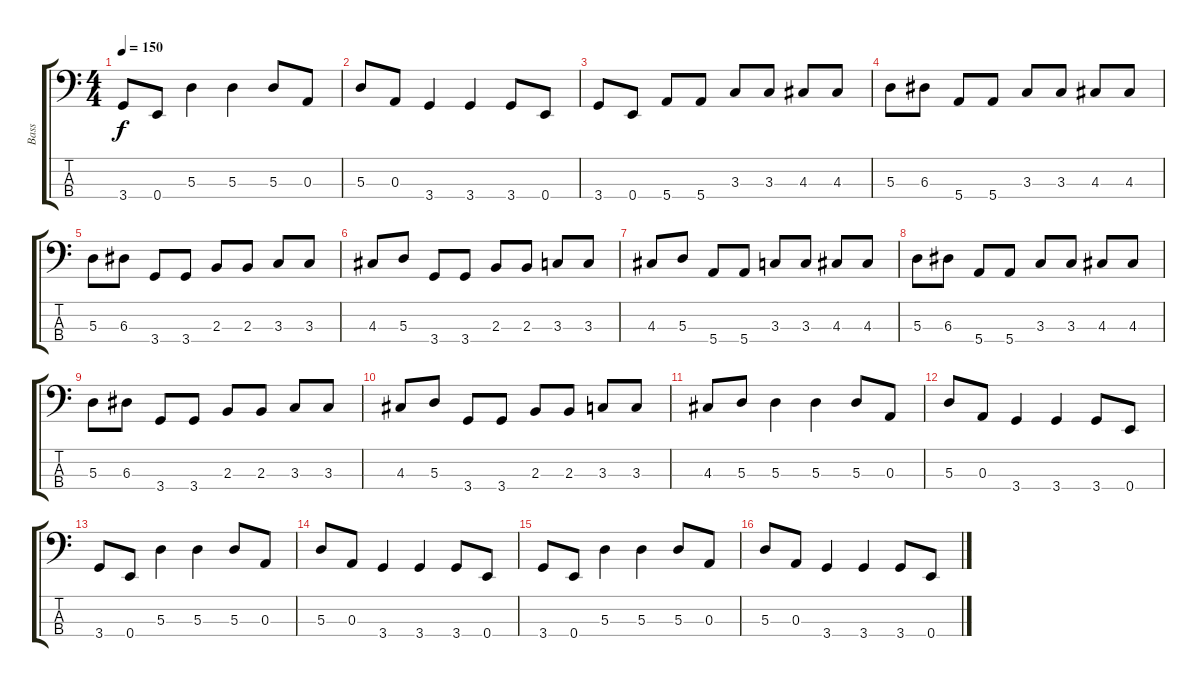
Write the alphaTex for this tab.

\track ("Bass" "Bass") {instrument electricbassfinger}
\staff {score tabs}
\tuning (G2 D2 A1 E1) {hide}
\ts (4 4)
\tempo 150
\clef f4
\ks c
3.4.8{dy f} 0.4.8 5.3.4 5.3.4 5.3.8 0.3.8 |
5.3.8 0.3.8 3.4.4 3.4.4 3.4.8 0.4.8 |
3.4.8 0.4.8 5.4.8 5.4.8 3.3.8 3.3.8 4.3.8 4.3.8 |
5.3.8 6.3.8 5.4.8 5.4.8 3.3.8 3.3.8 4.3.8 4.3.8 |
5.3.8 6.3.8 3.4.8 3.4.8 2.3.8 2.3.8 3.3.8 3.3.8 |
4.3.8 5.3.8 3.4.8 3.4.8 2.3.8 2.3.8 3.3.8 3.3.8 |
4.3.8 5.3.8 5.4.8 5.4.8 3.3.8 3.3.8 4.3.8 4.3.8 |
5.3.8 6.3.8 5.4.8 5.4.8 3.3.8 3.3.8 4.3.8 4.3.8 |
5.3.8 6.3.8 3.4.8 3.4.8 2.3.8 2.3.8 3.3.8 3.3.8 |
4.3.8 5.3.8 3.4.8 3.4.8 2.3.8 2.3.8 3.3.8 3.3.8 |
4.3.8 5.3.8 5.3.4 5.3.4 5.3.8 0.3.8 |
5.3.8 0.3.8 3.4.4 3.4.4 3.4.8 0.4.8 |
3.4.8 0.4.8 5.3.4 5.3.4 5.3.8 0.3.8 |
5.3.8 0.3.8 3.4.4 3.4.4 3.4.8 0.4.8 |
3.4.8 0.4.8 5.3.4 5.3.4 5.3.8 0.3.8 |
5.3.8 0.3.8 3.4.4 3.4.4 3.4.8 0.4.8
